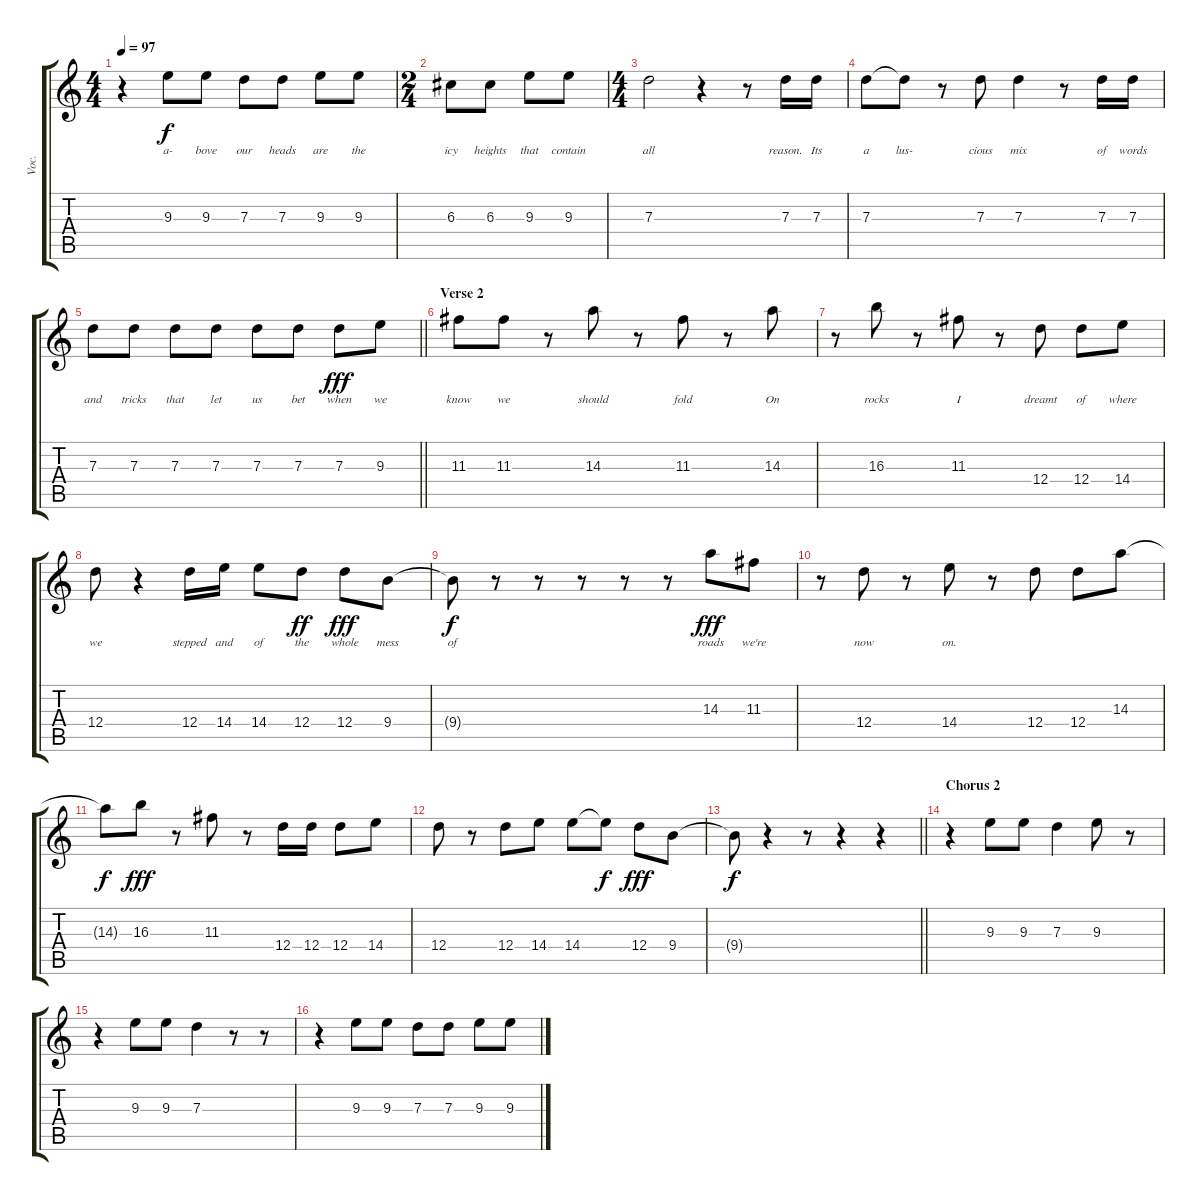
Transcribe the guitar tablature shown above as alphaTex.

\track ("Voc." "Voc.") {instrument distortionguitar}
\staff {score tabs}
\tuning (E4 B3 G3 D3 A2 E2) {hide}
\ts (4 4)
\tempo 97
\clef g2
\ks c
r.4{dy mp} 9.3.8{lyrics (0 "a-") lyrics (1 "") lyrics (2 "") lyrics (3 "") lyrics (4 "") dy f} 9.3.8{lyrics (0 "bove") lyrics (1 "") lyrics (2 "") lyrics (3 "") lyrics (4 "")} 7.3.8{lyrics (0 "our") lyrics (1 "") lyrics (2 "") lyrics (3 "") lyrics (4 "")} 7.3.8{lyrics (0 "heads") lyrics (1 "") lyrics (2 "") lyrics (3 "") lyrics (4 "")} 9.3.8{lyrics (0 "are") lyrics (1 "") lyrics (2 "") lyrics (3 "") lyrics (4 "")} 9.3.8{lyrics (0 "the") lyrics (1 "") lyrics (2 "") lyrics (3 "") lyrics (4 "")} |
\ts (2 4)
6.3.8{lyrics (0 "icy") lyrics (1 "") lyrics (2 "") lyrics (3 "") lyrics (4 "")} 6.3.8{lyrics (0 "heights") lyrics (1 "") lyrics (2 "") lyrics (3 "") lyrics (4 "")} 9.3.8{lyrics (0 "that") lyrics (1 "") lyrics (2 "") lyrics (3 "") lyrics (4 "")} 9.3.8{lyrics (0 "contain") lyrics (1 "") lyrics (2 "") lyrics (3 "") lyrics (4 "")} |
\ts (4 4)
7.3.2{lyrics (0 "all") lyrics (1 "") lyrics (2 "") lyrics (3 "") lyrics (4 "")} r.4 r.8 7.3.16{lyrics (0 "reason.") lyrics (1 "") lyrics (2 "") lyrics (3 "") lyrics (4 "")} 7.3.16{lyrics (0 "Its") lyrics (1 "") lyrics (2 "") lyrics (3 "") lyrics (4 "")} |
7.3.8{lyrics (0 "a") lyrics (1 "") lyrics (2 "") lyrics (3 "") lyrics (4 "")} 7.3{t}.8{lyrics (0 "lus-") lyrics (1 "") lyrics (2 "") lyrics (3 "") lyrics (4 "")} r.8 7.3.8{lyrics (0 "cious") lyrics (1 "") lyrics (2 "") lyrics (3 "") lyrics (4 "")} 7.3.4{lyrics (0 "mix") lyrics (1 "") lyrics (2 "") lyrics (3 "") lyrics (4 "")} r.8 7.3.16{lyrics (0 "of") lyrics (1 "") lyrics (2 "") lyrics (3 "") lyrics (4 "")} 7.3.16{lyrics (0 "words") lyrics (1 "") lyrics (2 "") lyrics (3 "") lyrics (4 "")} |
\barLineRight lightlight
7.3.8{lyrics (0 "and") lyrics (1 "") lyrics (2 "") lyrics (3 "") lyrics (4 "")} 7.3.8{lyrics (0 "tricks") lyrics (1 "") lyrics (2 "") lyrics (3 "") lyrics (4 "")} 7.3.8{lyrics (0 "that") lyrics (1 "") lyrics (2 "") lyrics (3 "") lyrics (4 "")} 7.3.8{lyrics (0 "let") lyrics (1 "") lyrics (2 "") lyrics (3 "") lyrics (4 "")} 7.3.8{lyrics (0 "us") lyrics (1 "") lyrics (2 "") lyrics (3 "") lyrics (4 "")} 7.3.8{lyrics (0 "bet") lyrics (1 "") lyrics (2 "") lyrics (3 "") lyrics (4 "")} 7.3.8{lyrics (0 "when") lyrics (1 "") lyrics (2 "") lyrics (3 "") lyrics (4 "") dy fff} 9.3.8{lyrics (0 "we") lyrics (1 "") lyrics (2 "") lyrics (3 "") lyrics (4 "")} |
\section ("" "Verse 2")
11.3.8{lyrics (0 "know") lyrics (1 "") lyrics (2 "") lyrics (3 "") lyrics (4 "")} 11.3.8{lyrics (0 "we") lyrics (1 "") lyrics (2 "") lyrics (3 "") lyrics (4 "")} r.8 14.3.8{lyrics (0 "should") lyrics (1 "") lyrics (2 "") lyrics (3 "") lyrics (4 "")} r.8 11.3.8{lyrics (0 "fold") lyrics (1 "") lyrics (2 "") lyrics (3 "") lyrics (4 "")} r.8 14.3.8{lyrics (0 "On") lyrics (1 "") lyrics (2 "") lyrics (3 "") lyrics (4 "")} |
r.8 16.3.8{lyrics (0 "rocks") lyrics (1 "") lyrics (2 "") lyrics (3 "") lyrics (4 "")} r.8 11.3.8{lyrics (0 "I") lyrics (1 "") lyrics (2 "") lyrics (3 "") lyrics (4 "")} r.8 12.4.8{lyrics (0 "dreamt") lyrics (1 "") lyrics (2 "") lyrics (3 "") lyrics (4 "")} 12.4.8{lyrics (0 "of") lyrics (1 "") lyrics (2 "") lyrics (3 "") lyrics (4 "")} 14.4.8{lyrics (0 "where") lyrics (1 "") lyrics (2 "") lyrics (3 "") lyrics (4 "")} |
12.4.8{lyrics (0 "we") lyrics (1 "") lyrics (2 "") lyrics (3 "") lyrics (4 "")} r.4 12.4.16{lyrics (0 "stepped") lyrics (1 "") lyrics (2 "") lyrics (3 "") lyrics (4 "")} 14.4.16{lyrics (0 "and") lyrics (1 "") lyrics (2 "") lyrics (3 "") lyrics (4 "")} 14.4.8{lyrics (0 "of") lyrics (1 "") lyrics (2 "") lyrics (3 "") lyrics (4 "")} 12.4.8{lyrics (0 "the") lyrics (1 "") lyrics (2 "") lyrics (3 "") lyrics (4 "") dy ff} 12.4.8{lyrics (0 "whole") lyrics (1 "") lyrics (2 "") lyrics (3 "") lyrics (4 "") dy fff} 9.4.8{lyrics (0 "mess") lyrics (1 "") lyrics (2 "") lyrics (3 "") lyrics (4 "")} |
9.4{t}.8{lyrics (0 "of") lyrics (1 "") lyrics (2 "") lyrics (3 "") lyrics (4 "") dy f} r.8 r.8 r.8 r.8 r.8 14.3.8{lyrics (0 "roads") lyrics (1 "") lyrics (2 "") lyrics (3 "") lyrics (4 "") dy fff} 11.3.8{lyrics (0 "we're") lyrics (1 "") lyrics (2 "") lyrics (3 "") lyrics (4 "")} |
r.8 12.4.8{lyrics (0 "now") lyrics (1 "") lyrics (2 "") lyrics (3 "") lyrics (4 "")} r.8 14.4.8{lyrics (0 "on.") lyrics (1 "") lyrics (2 "") lyrics (3 "") lyrics (4 "")} r.8 12.4.8 12.4.8 14.3.8 |
14.3{t}.8{dy f} 16.3.8{dy fff} r.8 11.3.8 r.8 12.4.16 12.4.16 12.4.8 14.4.8 |
12.4.8 r.8 12.4.8 14.4.8 14.4.8 14.4{t}.8{dy f} 12.4.8{dy fff} 9.4.8 |
\barLineRight lightlight
9.4{t}.8{dy f} r.4 r.8 r.4 r.4 |
\section ("" "Chorus 2")
r.4 9.3.8 9.3.8 7.3.4 9.3.8 r.8 |
r.4 9.3.8 9.3.8 7.3.4 r.8 r.8 |
r.4 9.3.8 9.3.8 7.3.8 7.3.8 9.3.8 9.3.8
